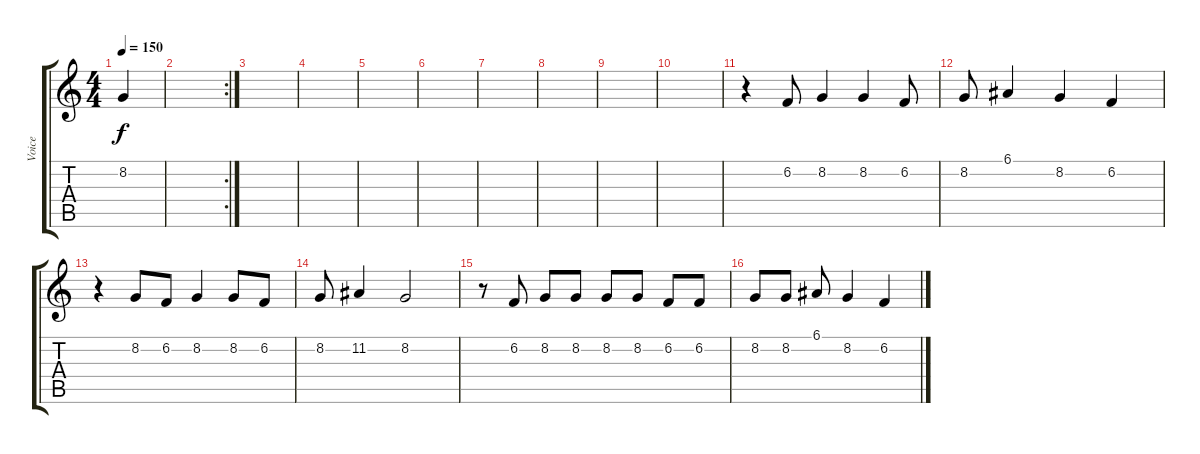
\track ("Voice" "Voice") {instrument oboe}
\staff {score tabs}
\tuning (E4 B3 G3 D3 A2 E2) {hide}
\ts (4 4)
\tempo 150
\clef g2
\ks c
8.2.4{dy f} |
\rc 2
|
|
|
|
|
|
|
|
|
r.4 6.2.8 8.2.4 8.2.4 6.2.8 |
8.2.8 6.1.4 8.2.4 6.2.4 |
r.4 8.2.8 6.2.8 8.2.4 8.2.8 6.2.8 |
8.2.8 11.2.4 8.2.2 |
r.8 6.2.8 8.2.8 8.2.8 8.2.8 8.2.8 6.2.8 6.2.8 |
8.2.8 8.2.8 6.1.8 8.2.4 6.2.4
